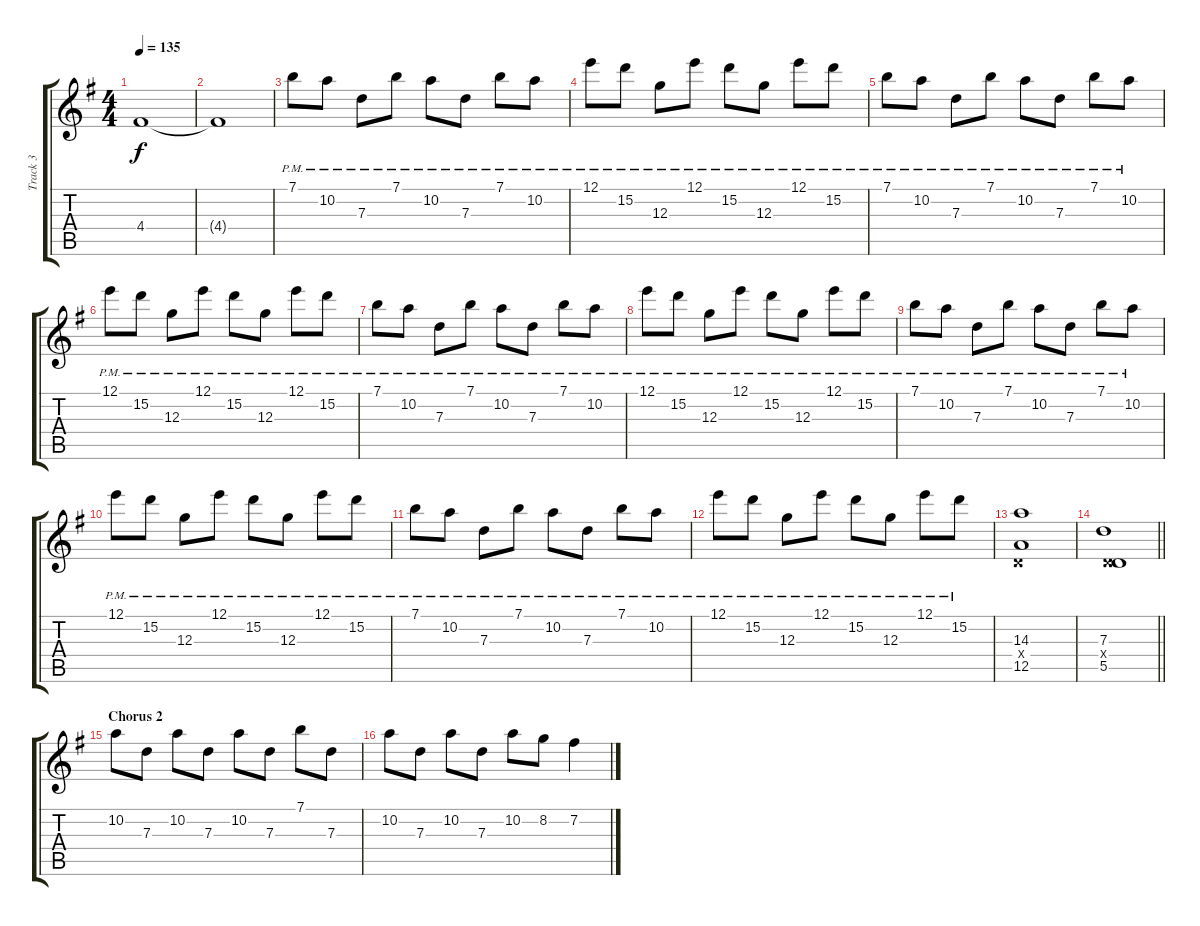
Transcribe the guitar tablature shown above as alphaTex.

\track ("Track 3" "Track 3") {instrument overdrivenguitar}
\staff {score tabs}
\tuning (E4 B3 G3 D3 A2 D2) {hide}
\ts (4 4)
\tempo 135
\clef g2
\ks g
4.4.1{dy f} |
4.4{t}.1 |
7.1{pm}.8{volume 4} 10.2{pm}.8 7.3{pm}.8 7.1{pm}.8 10.2{pm}.8 7.3{pm}.8 7.1{pm}.8 10.2{pm}.8 |
12.1{pm}.8 15.2{pm}.8 12.3{pm}.8 12.1{pm}.8 15.2{pm}.8 12.3{pm}.8 12.1{pm}.8 15.2{pm}.8 |
7.1{pm}.8 10.2{pm}.8 7.3{pm}.8 7.1{pm}.8 10.2{pm}.8 7.3{pm}.8 7.1{pm}.8 10.2{pm}.8 |
12.1{pm}.8 15.2{pm}.8 12.3{pm}.8 12.1{pm}.8 15.2{pm}.8 12.3{pm}.8 12.1{pm}.8 15.2{pm}.8 |
7.1{pm}.8 10.2{pm}.8 7.3{pm}.8 7.1{pm}.8 10.2{pm}.8 7.3{pm}.8 7.1{pm}.8 10.2{pm}.8 |
12.1{pm}.8 15.2{pm}.8 12.3{pm}.8 12.1{pm}.8 15.2{pm}.8 12.3{pm}.8 12.1{pm}.8 15.2{pm}.8 |
7.1{pm}.8 10.2{pm}.8 7.3{pm}.8 7.1{pm}.8 10.2{pm}.8 7.3{pm}.8 7.1{pm}.8 10.2{pm}.8 |
12.1{pm}.8 15.2{pm}.8 12.3{pm}.8 12.1{pm}.8 15.2{pm}.8 12.3{pm}.8 12.1{pm}.8 15.2{pm}.8 |
7.1{pm}.8 10.2{pm}.8 7.3{pm}.8 7.1{pm}.8 10.2{pm}.8 7.3{pm}.8 7.1{pm}.8 10.2{pm}.8 |
12.1{pm}.8 15.2{pm}.8 12.3{pm}.8 12.1{pm}.8 15.2{pm}.8 12.3{pm}.8 12.1{pm}.8 15.2{pm}.8 |
(14.3 0.4{x} 12.5).1{volume 7} |
\barLineRight lightlight
(7.3 0.4{x} 5.5).1 |
\section ("" "Chorus 2")
10.2.8 7.3.8 10.2.8 7.3.8 10.2.8 7.3.8 7.1.8 7.3.8 |
10.2.8 7.3.8 10.2.8 7.3.8 10.2.8 8.2.8 7.2.4
